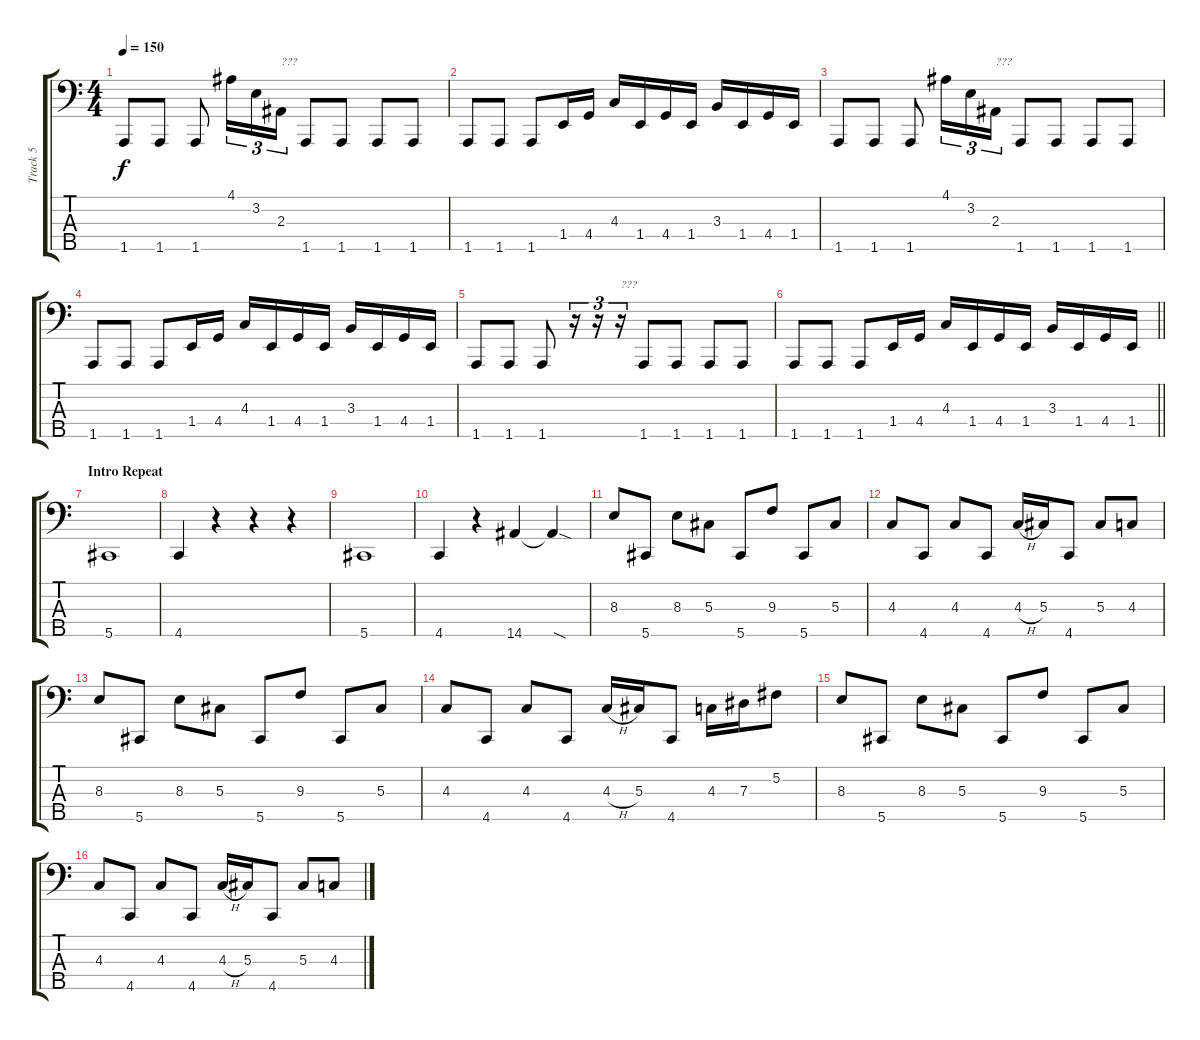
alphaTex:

\track ("Track 5" "Track 5") {instrument electricbasspick}
\staff {score tabs}
\tuning (Gb2 Db2 Ab1 Eb1 Ab0) {hide}
\ts (4 4)
\tempo 150
\clef f4
\ks c
1.5.8{dy f} 1.5.8 1.5.8 4.1.16{tu (3 2)} 3.2.16{tu (3 2)} 2.3.16{tu (3 2) txt "???"} 1.5.8 1.5.8 1.5.8 1.5.8 |
1.5.8 1.5.8 1.5.8 1.4.16 4.4.16 4.3.16 1.4.16 4.4.16 1.4.16 3.3.16 1.4.16 4.4.16 1.4.16 |
1.5.8 1.5.8 1.5.8 4.1.16{tu (3 2)} 3.2.16{tu (3 2)} 2.3.16{tu (3 2) txt "???"} 1.5.8 1.5.8 1.5.8 1.5.8 |
1.5.8 1.5.8 1.5.8 1.4.16 4.4.16 4.3.16 1.4.16 4.4.16 1.4.16 3.3.16 1.4.16 4.4.16 1.4.16 |
1.5.8 1.5.8 1.5.8 r.16{tu (3 2)} r.16{tu (3 2)} r.16{tu (3 2) txt "???"} 1.5.8 1.5.8 1.5.8 1.5.8 |
\barLineRight lightlight
1.5.8 1.5.8 1.5.8 1.4.16 4.4.16 4.3.16 1.4.16 4.4.16 1.4.16 3.3.16 1.4.16 4.4.16 1.4.16 |
\section ("" "Intro Repeat")
5.5.1 |
4.5.4 r.4 r.4 r.4 |
5.5.1 |
4.5.4 r.4 14.5.4 14.5{sod t}.4 |
8.3.8 5.5.8 8.3.8 5.3.8 5.5.8 9.3.8 5.5.8 5.3.8 |
4.3.8 4.5.8 4.3.8 4.5.8 4.3{h}.16 5.3.16 4.5.8 5.3.8 4.3.8 |
8.3.8 5.5.8 8.3.8 5.3.8 5.5.8 9.3.8 5.5.8 5.3.8 |
4.3.8 4.5.8 4.3.8 4.5.8 4.3{h}.16 5.3.16 4.5.8 4.3.16 7.3.16 5.2.8 |
8.3.8 5.5.8 8.3.8 5.3.8 5.5.8 9.3.8 5.5.8 5.3.8 |
4.3.8 4.5.8 4.3.8 4.5.8 4.3{h}.16 5.3.16 4.5.8 5.3.8 4.3.8
